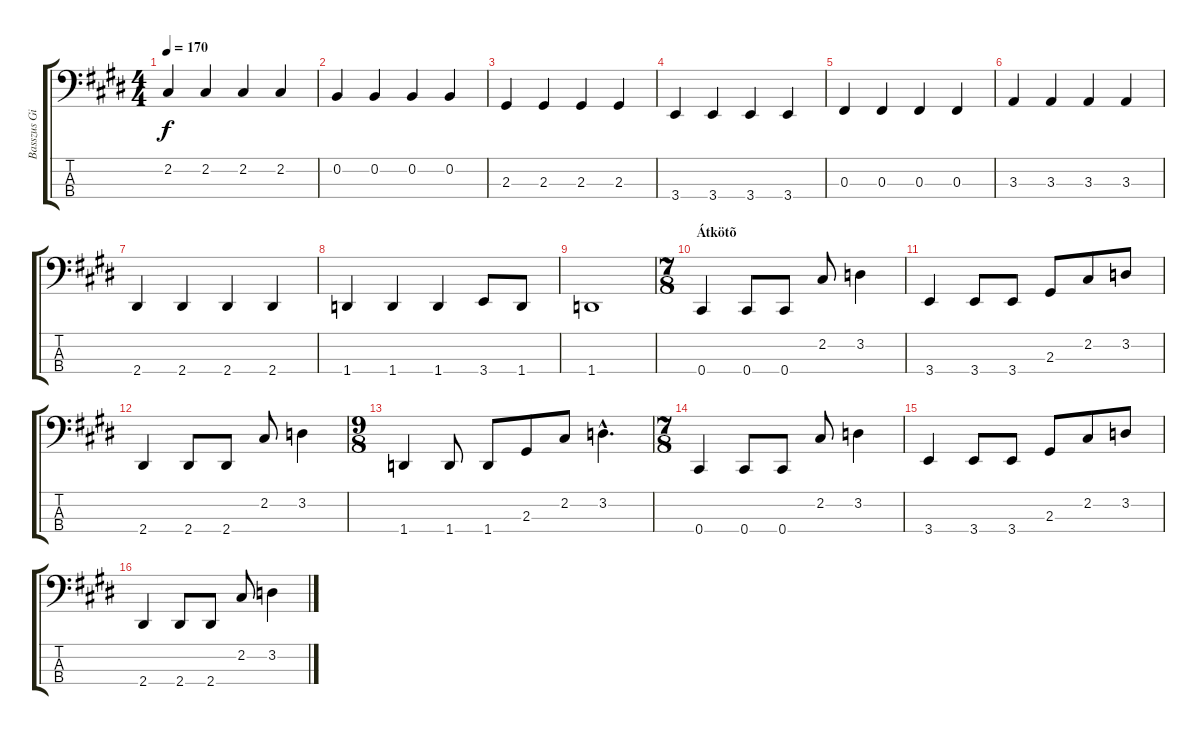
\track ("Basszus Gitár" "Basszus Gi") {instrument electricbassfinger}
\staff {score tabs}
\tuning (E2 B1 Gb1 Db1) {hide}
\ts (4 4)
\tempo 170
\clef f4
\ks c#minor
2.2.4{dy f} 2.2.4 2.2.4 2.2.4 |
0.2.4 0.2.4 0.2.4 0.2.4 |
2.3.4 2.3.4 2.3.4 2.3.4 |
3.4.4 3.4.4 3.4.4 3.4.4 |
0.3.4 0.3.4 0.3.4 0.3.4 |
3.3.4 3.3.4 3.3.4 3.3.4 |
2.4.4 2.4.4 2.4.4 2.4.4 |
1.4.4 1.4.4 1.4.4 3.4.8 1.4.8 |
1.4.1 |
\ts (7 8)
\section ("" "Átkötõ")
0.4.4 0.4.8 0.4.8 2.2.8 3.2.4 |
3.4.4 3.4.8 3.4.8 2.3.8 2.2.8 3.2.8 |
2.4.4 2.4.8 2.4.8 2.2.8 3.2.4 |
\ts (9 8)
1.4.4 1.4.8 1.4.8 2.3.8 2.2.8 3.2{hac}.4{d} |
\ts (7 8)
0.4.4 0.4.8 0.4.8 2.2.8 3.2.4 |
3.4.4 3.4.8 3.4.8 2.3.8 2.2.8 3.2.8 |
2.4.4 2.4.8 2.4.8 2.2.8 3.2.4
